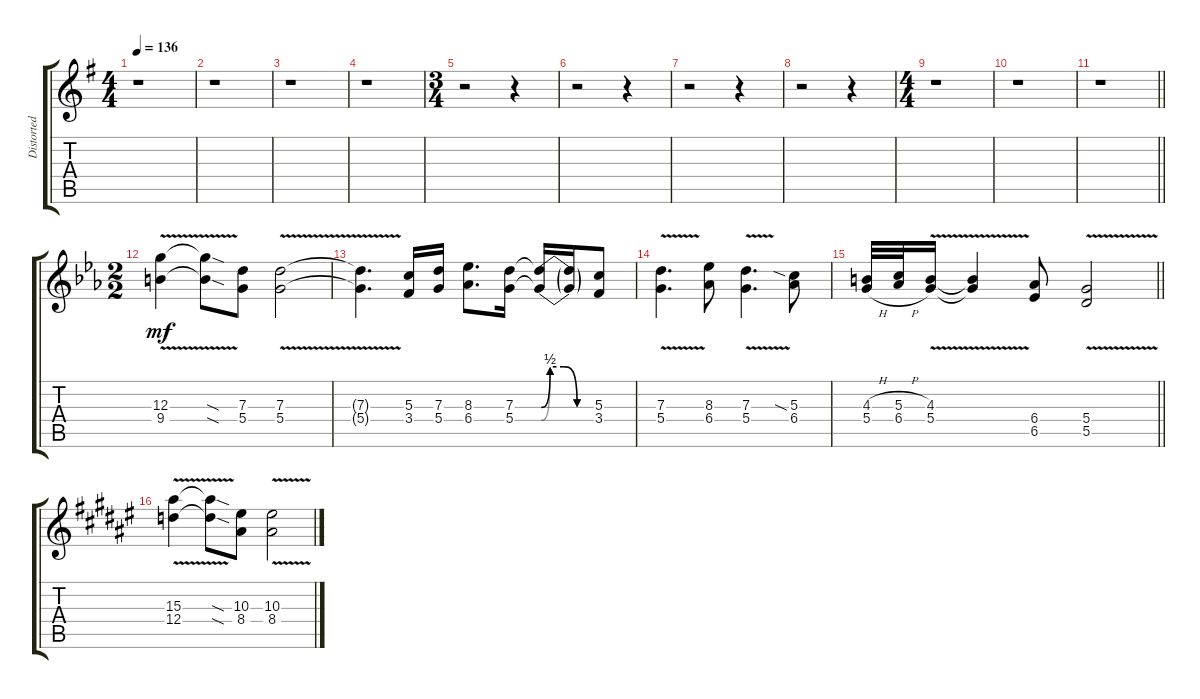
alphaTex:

\track ("Distorted [Lead]" "Distorted ") {instrument overdrivenguitar}
\staff {score tabs}
\tuning (E4 B3 G3 D3 A2 E2) {hide}
\ts (4 4)
\tempo 136
\clef g2
\ks g
r.1{dy mf} |
r.1 |
r.1 |
r.1 |
\ts (3 4)
r.2 r.4 |
r.2 r.4 |
r.2 r.4 |
r.2 r.4 |
\ts (4 4)
r.1 |
r.1 |
\barLineRight lightlight
r.1 |
\ts (2 2)
\ks eb
(12.3{v} 9.4{v}).4 (12.3{sod t} 9.4{sod t}).8 (7.3 5.4).8 (7.3{v} 5.4{v}).2 |
(7.3{v t} 5.4{v t}).4{d} (5.3 3.4).16 (7.3 5.4).16 (8.3 6.4).8{d} (7.3 5.4).16 (7.3{be (custom 0 0 10 2 25 2 40 0 60 0) t} 5.4{be (custom 0 0 10 2 25 2 40 0 60 0) t}).16 (7.3{t} 5.4{t}).16 (5.3 3.4).8 |
(7.3{v} 5.4{v}).4{d} (8.3 6.4).8 (7.3{v} 5.4{v}).4{d} (5.3{sia} 6.4).8 |
\barLineRight lightlight
(4.3{h} 5.4{h}).32 (5.3{h} 6.4{h}).32 (4.3{v} 5.4{v}).16 (4.3{v t} 5.4{v t}).4 (6.4 6.5).8 (5.4{v} 5.5{v}).2 |
\ks f#
(15.3{v} 12.4{v}).4 (15.3{sod t} 12.4{sod t}).8 (10.3 8.4).8 (10.3{v} 8.4{v}).2
